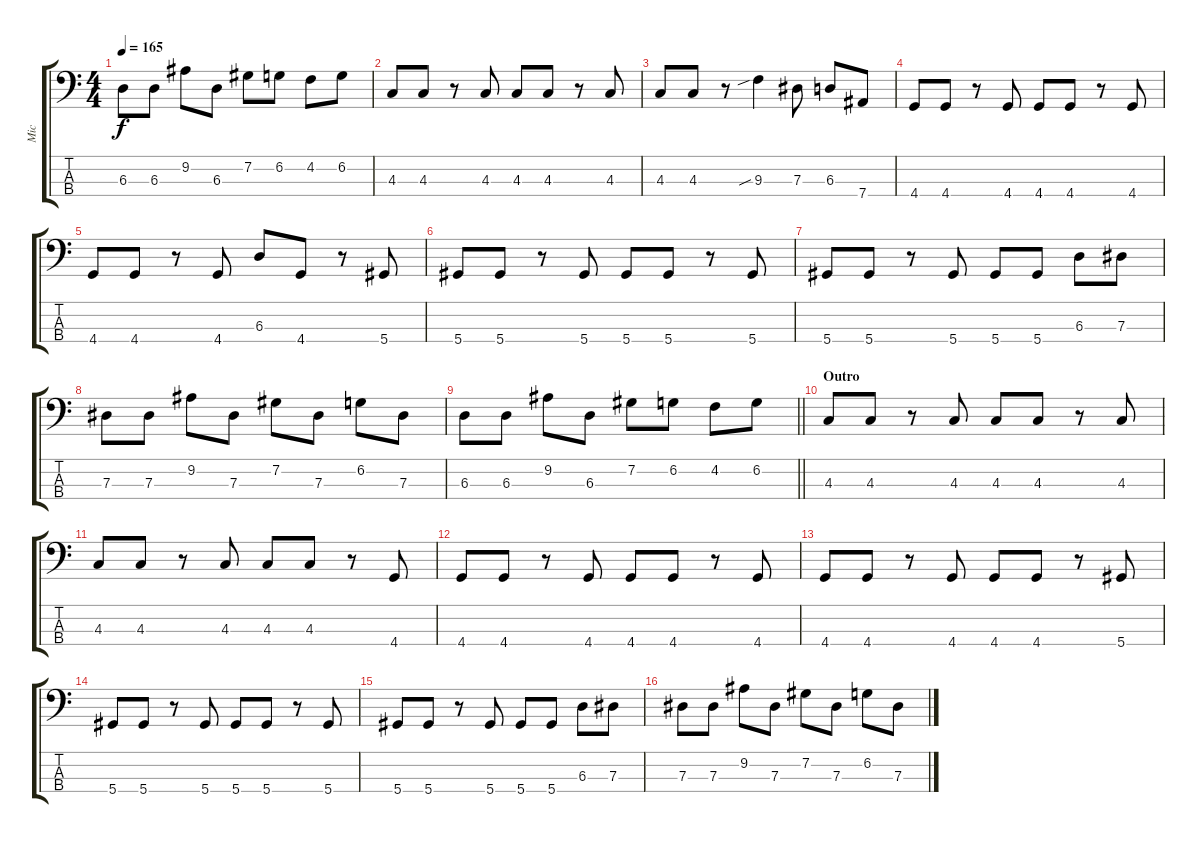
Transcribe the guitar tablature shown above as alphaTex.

\track ("Mic" "Mic") {instrument electricbassfinger}
\staff {score tabs}
\tuning (Gb2 Db2 Ab1 Eb1) {hide}
\ts (4 4)
\tempo 165
\clef f4
\ks c
6.3.8{dy f} 6.3.8 9.2.8 6.3.8 7.2.8 6.2.8 4.2.8 6.2.8 |
4.3.8 4.3.8 r.8 4.3.8 4.3.8 4.3.8 r.8 4.3.8 |
4.3.8 4.3.8 r.8 9.3{sib}.4 7.3.8 6.3.8 7.4.8 |
4.4.8 4.4.8 r.8 4.4.8 4.4.8 4.4.8 r.8 4.4.8 |
4.4.8 4.4.8 r.8 4.4.8 6.3.8 4.4.8 r.8 5.4.8 |
5.4.8 5.4.8 r.8 5.4.8 5.4.8 5.4.8 r.8 5.4.8 |
5.4.8 5.4.8 r.8 5.4.8 5.4.8 5.4.8 6.3.8 7.3.8 |
7.3.8 7.3.8 9.2.8 7.3.8 7.2.8 7.3.8 6.2.8 7.3.8 |
\barLineRight lightlight
6.3.8 6.3.8 9.2.8 6.3.8 7.2.8 6.2.8 4.2.8 6.2.8 |
\section ("" "Outro")
4.3.8 4.3.8 r.8 4.3.8 4.3.8 4.3.8 r.8 4.3.8 |
4.3.8 4.3.8 r.8 4.3.8 4.3.8 4.3.8 r.8 4.4.8 |
4.4.8 4.4.8 r.8 4.4.8 4.4.8 4.4.8 r.8 4.4.8 |
4.4.8 4.4.8 r.8 4.4.8 4.4.8 4.4.8 r.8 5.4.8 |
5.4.8 5.4.8 r.8 5.4.8 5.4.8 5.4.8 r.8 5.4.8 |
5.4.8 5.4.8 r.8 5.4.8 5.4.8 5.4.8 6.3.8 7.3.8 |
7.3.8 7.3.8 9.2.8 7.3.8 7.2.8 7.3.8 6.2.8 7.3.8
